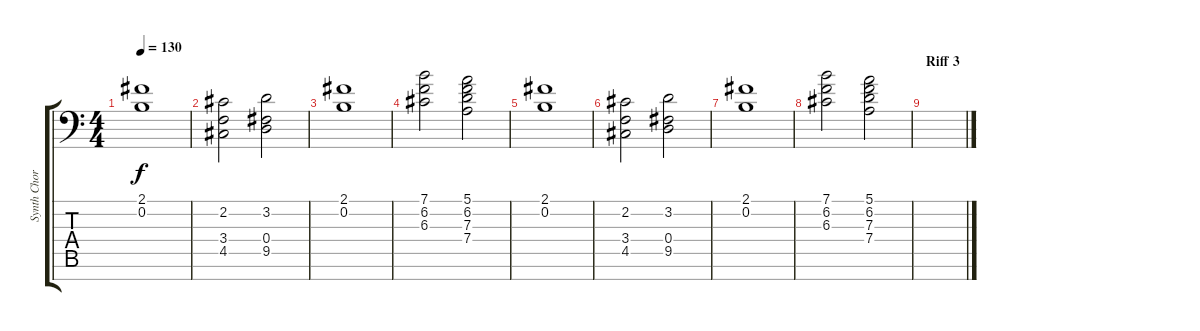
\track ("Synth Chorus + C-part" "Synth Chor") {instrument pad2warm}
\staff {score tabs}
\tuning (E4 B3 G3 D3 A2 E2 C-1) {hide}
\ts (4 4)
\tempo 130
\clef f4
\ks c
(2.1 0.2).1{dy f} |
(2.2 3.4 4.5).2 (3.2 0.4 9.5).2 |
(2.1 0.2).1 |
(7.1 6.2 6.3).2 (5.1 6.2 7.3 7.4).2 |
(2.1 0.2).1 |
(2.2 3.4 4.5).2 (3.2 0.4 9.5).2 |
(2.1 0.2).1 |
(7.1 6.2 6.3).2 (5.1 6.2 7.3 7.4).2 |
\section ("" "Riff 3")
